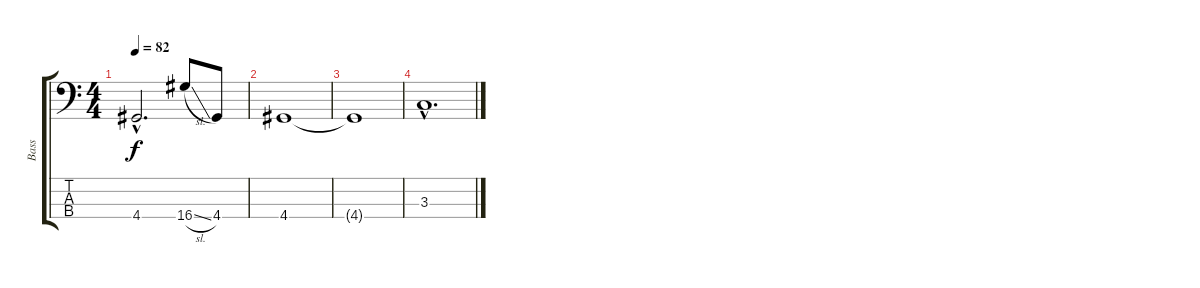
\track ("Bass" "Bass") {instrument slapbass1}
\staff {score tabs}
\tuning (G2 D2 A1 E1) {hide}
\ts (4 4)
\tempo 82
\clef f4
\ks c
4.4{hac}.2{d dy f} 16.4{sl}.8 4.4.8 |
4.4.1 |
4.4{t}.1 |
3.3{hac}.1{d}
